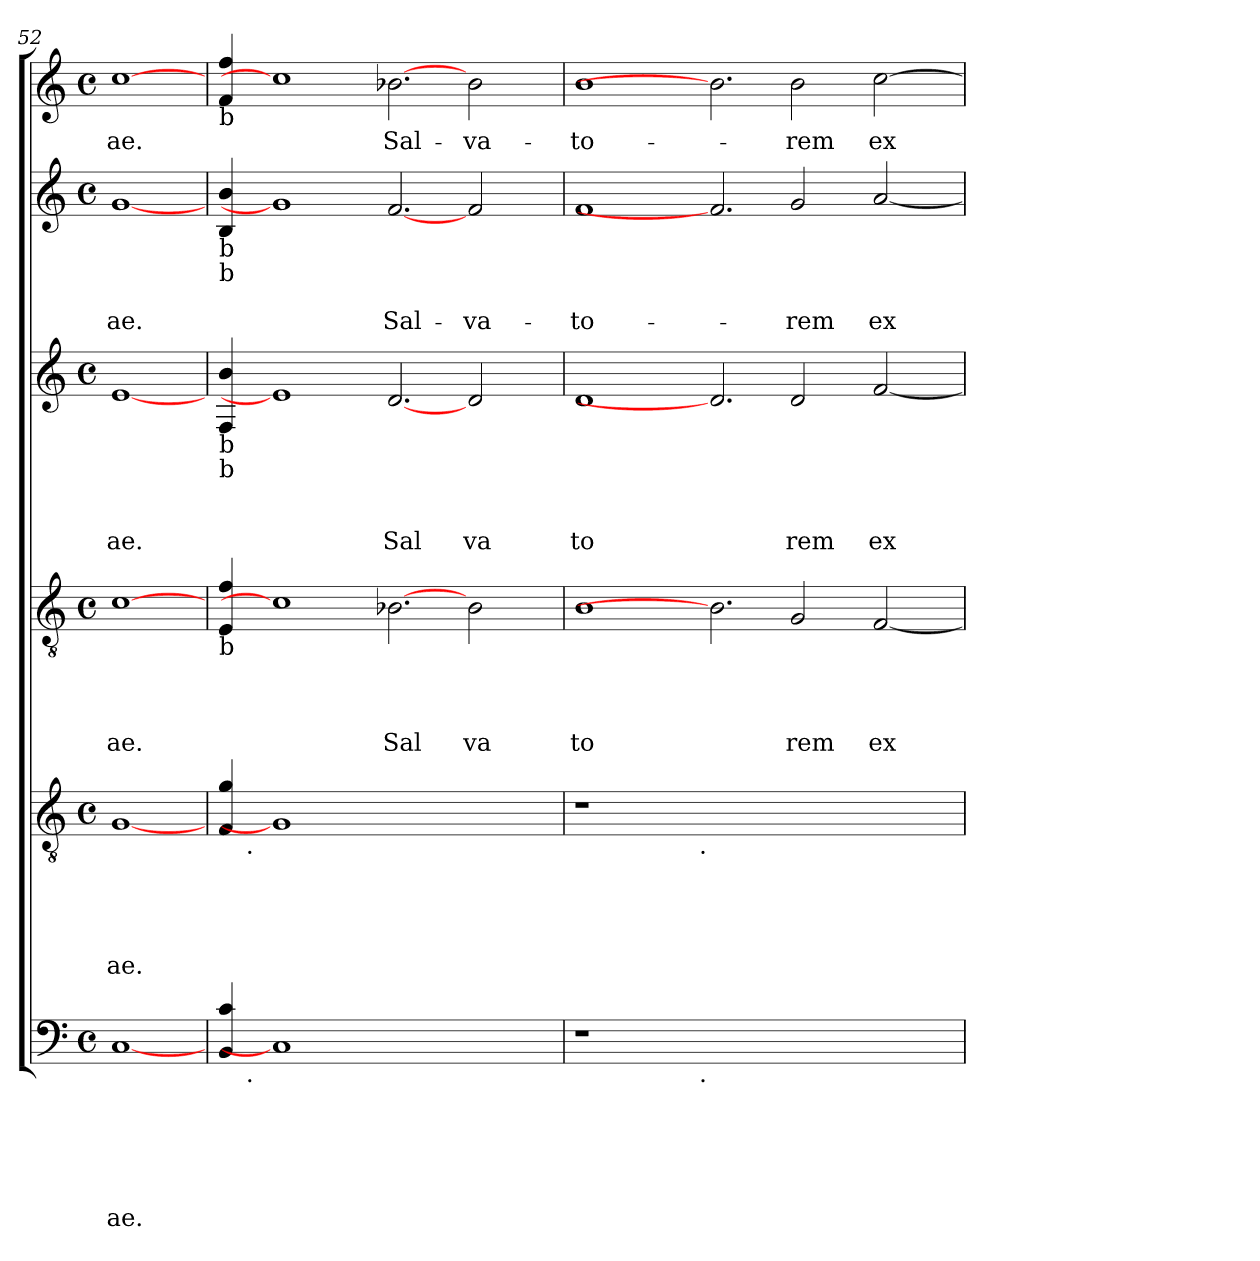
**kern	**text	**text	**text	**text	**text	**text	**kern	**text	**text	**text	**text	**text	**kern	**text	**text	**text	**text	**kern	**text	**text	**text	**kern	**text	**text	**kern	**text
*part6	*part6	*part6	*part6	*part6	*part6	*part6	*part5	*part5	*part5	*part5	*part5	*part5	*part4	*part4	*part4	*part4	*part4	*part3	*part3	*part3	*part3	*part2	*part2	*part2	*part1	*part1
*staff6	*staff6	*staff6	*staff6	*staff6	*staff6	*staff6	*staff5	*staff5	*staff5	*staff5	*staff5	*staff5	*staff4	*staff4	*staff4	*staff4	*staff4	*staff3	*staff3	*staff3	*staff3	*staff2	*staff2	*staff2	*staff1	*staff1
*clefF4	*	*	*	*	*	*	*clefGv2	*	*	*	*	*	*clefGv2	*	*	*	*	*clefG2	*	*	*	*clefG2	*	*	*clefG2	*
*k[]	*	*	*	*	*	*	*k[]	*	*	*	*	*	*k[]	*	*	*	*	*k[]	*	*	*	*k[]	*	*	*k[]	*
*C:	*	*	*	*	*	*	*C:	*	*	*	*	*	*C:	*	*	*	*	*C:	*	*	*	*C:	*	*	*C:	*
*M4/4	*	*	*	*	*	*	*M4/4	*	*	*	*	*	*M4/4	*	*	*	*	*M4/4	*	*	*	*M4/4	*	*	*M4/4	*
*met(c)	*	*	*	*	*	*	*met(c)	*	*	*	*	*	*met(c)	*	*	*	*	*met(c)	*	*	*	*met(c)	*	*	*met(c)	*
=52	=52	=52	=52	=52	=52	=52	=52	=52	=52	=52	=52	=52	=52	=52	=52	=52	=52	=52	=52	=52	=52	=52	=52	=52	=52	=52
!	!	!	!	!	!	!LO:LY:b	!	!	!	!	!	!LO:LY:b	!	!	!	!	!LO:LY:b	!	!	!	!LO:LY:b	!	!	!LO:LY:b	!	!LO:LY:b
[1C	.	.	.	.	.	-ae.	[1G	.	.	.	.	ae.	[1c	.	.	.	ae.	[1e	.	.	-ae.	[1g	.	ae.	[1cc	-ae.
!!LO:PB:g=z
=53!	=53!	=53!	=53!	=53!	=53!	=53!	=53!	=53!	=53!	=53!	=53!	=53!	=53!	=53!	=53!	=53!	=53!	=53!	=53!	=53!	=53!	=53!	=53!	=53!	=53!	=53!
!	!	!	!	!	!	!	!	!	!	!	!	!	!	!	!	!	!	!	!	!	!	!	!	!	!LO:TX:b:t=b	!
!	!	!	!	!	!	!	!	!	!	!	!	!	!	!	!	!	!	!	!	!	!	!LO:TX:b:t=b	!	!	!	!
!	!	!	!	!	!	!	!	!	!	!	!	!	!	!	!	!	!	!	!	!	!	!LO:TX:b:t=b	!	!	!	!
!	!	!	!	!	!	!	!	!	!	!	!	!	!	!	!	!	!	!LO:TX:b:t=b	!	!	!	!	!	!	!	!
!	!	!	!	!	!	!	!	!	!	!	!	!	!	!	!	!	!	!LO:TX:b:t=b	!	!	!	!	!	!	!	!
!	!	!	!	!	!	!	!	!	!	!	!	!	!LO:TX:b:t=b	!	!	!	!	!	!	!	!	!	!	!	!	!
!	!	!	!	!	!	!	!LO:TX:b:t=b	!	!	!	!	!	!	!	!	!	!	!	!	!	!	!	!	!	!	!
!	!	!	!	!	!	!	!LO:TX:b:t=b	!	!	!	!	!	!	!	!	!	!	!	!	!	!	!	!	!	!	!
!LO:TX:b:t=b	!	!	!	!	!	!	!	!	!	!	!	!	!	!	!	!	!	!	!	!	!	!	!	!	!	!
!LO:TX:b:t=b	!	!	!	!	!	!	!	!	!	!	!	!	!	!	!	!	!	!	!	!	!	!	!	!	!	!
*^	*	*	*	*	*	*	*^	*	*	*	*	*	*	*	*	*	*	*	*	*	*	*	*	*	*	*
4BB/ 4c/	8ryy	.	.	.	.	.	.	4F/ 4g/	8ryy	.	.	.	.	.	4E/ 4f/	.	.	.	.	4F/ 4b/	.	.	.	4B/ 4b/	.	.	4f/ 4ff/	.
!	!	!	!	!	!	!	!	!	!LO:TX:b:t=.	!	!	!	!	!	!	!	!	!	!	!	!	!	!	!	!	!	!	!
!	!LO:TX:b:t=.	!	!	!	!	!	!	!	!	!	!	!	!	!	!	!	!	!	!	!	!	!	!	!	!	!	!	!
.	1ryy	.	.	.	.	.	.	.	1ryy	.	.	.	.	.	.	.	.	.	.	.	.	.	.	.	.	.	.	.
1C]	.	.	.	.	.	.	.	1G]	.	.	.	.	.	.	1c]	.	.	.	.	1e]	.	.	.	1g]	.	.	1cc]	.
.	1ryy	.	.	.	.	.	.	.	1ryy	.	.	.	.	.	.	.	.	.	.	.	.	.	.	.	.	.	.	.
!	!	!	!	!	!	!	!	!	!	!	!	!	!	!	!	!	!	!	!LO:LY:b	!	!	!	!LO:LY:b	!	!	!LO:LY:b	!	!LO:LY:b
1ryy	.	.	.	.	.	.	.	1ryy	.	.	.	.	.	.	[2.B-X	.	.	.	Sal	[2.d	.	.	Sal	[2.f	.	Sal-	[2.b-X	Sal-
!	!	!	!	!	!	!	!	!	!	!	!	!	!	!	!	!	!	!	!LO:LY:b	!	!	!	!LO:LY:b	!	!	!LO:LY:b	!	!LO:LY:b
.	.	.	.	.	.	.	.	.	.	.	.	.	.	.	2B-\	.	.	.	va	2d/	.	.	va	2f/	.	-va-	2b-\	-va-
.	4.ryy	.	.	.	.	.	.	.	4.ryy	.	.	.	.	.	.	.	.	.	.	.	.	.	.	.	.	.	.	.
4ryy	.	.	.	.	.	.	.	4ryy	.	.	.	.	.	.	.	.	.	.	.	.	.	.	.	.	.	.	.	.
=54	=54	=54	=54	=54	=54	=54	=54	=54	=54	=54	=54	=54	=54	=54	=54	=54	=54	=54	=54	=54	=54	=54	=54	=54	=54	=54	=54	=54
!	!	!	!	!	!	!	!	!	!	!	!	!	!	!	!	!	!	!	!LO:LY:b	!	!	!	!LO:LY:b	!	!	!LO:LY:b	!	!LO:LY:b
1r	2ryy	.	.	.	.	.	.	1r	2ryy	.	.	.	.	.	1B	.	.	.	to	1d	.	.	to	1f	.	-to-	1b	-to-
.	4...ryy	.	.	.	.	.	.	.	4...ryy	.	.	.	.	.	.	.	.	.	.	.	.	.	.	.	.	.	.	.
!	!	!	!	!	!	!	!	!	!LO:TX:b:t=.	!	!	!	!	!	!	!	!	!	!	!	!	!	!	!	!	!	!	!
!	!LO:TX:b:t=.	!	!	!	!	!	!	!	!	!	!	!	!	!	!	!	!	!	!	!	!	!	!	!	!	!	!	!
.	1ryy	.	.	.	.	.	.	.	1ryy	.	.	.	.	.	.	.	.	.	.	.	.	.	.	.	.	.	.	.
1..ryy	.	.	.	.	.	.	.	1..ryy	.	.	.	.	.	.	2.B-]	.	.	.	.	2.d]	.	.	.	2.f]	.	.	2.b-]	.
!	!	!	!	!	!	!	!	!	!	!	!	!	!	!	!	!	!	!	!LO:LY:b	!	!	!	!LO:LY:b	!	!	!LO:LY:b	!	!LO:LY:b
.	.	.	.	.	.	.	.	.	.	.	.	.	.	.	2G/	.	.	.	rem	2d/	.	.	rem	2g/	.	-rem	2b\	-rem
.	2ryy	.	.	.	.	.	.	.	2ryy	.	.	.	.	.	.	.	.	.	.	.	.	.	.	.	.	.	.	.
!	!	!	!	!	!	!	!	!	!	!	!	!	!	!	!	!	!	!	!LO:LY:b	!	!	!	!LO:LY:b	!	!	!LO:LY:b	!	!LO:LY:b
.	.	.	.	.	.	.	.	.	.	.	.	.	.	.	[<2F/	.	.	.	ex	[<2f/	.	.	ex	[<2a/	.	ex-	[>2cc\	ex-
.	4ryy	.	.	.	.	.	.	.	4ryy	.	.	.	.	.	.	.	.	.	.	.	.	.	.	.	.	.	.	.
.	32ryy	.	.	.	.	.	.	.	32ryy	.	.	.	.	.	.	.	.	.	.	.	.	.	.	.	.	.	.	.
*v	*v	*	*	*	*	*	*	*	*	*	*	*	*	*	*	*	*	*	*	*	*	*	*	*	*	*	*	*
*	*	*	*	*	*	*	*v	*v	*	*	*	*	*	*	*	*	*	*	*	*	*	*	*	*	*	*	*
=	=	=	=	=	=	=	=	=	=	=	=	=	=	=	=	=	=	=	=	=	=	=	=	=	=	=
*-	*-	*-	*-	*-	*-	*-	*-	*-	*-	*-	*-	*-	*-	*-	*-	*-	*-	*-	*-	*-	*-	*-	*-	*-	*-	*-
